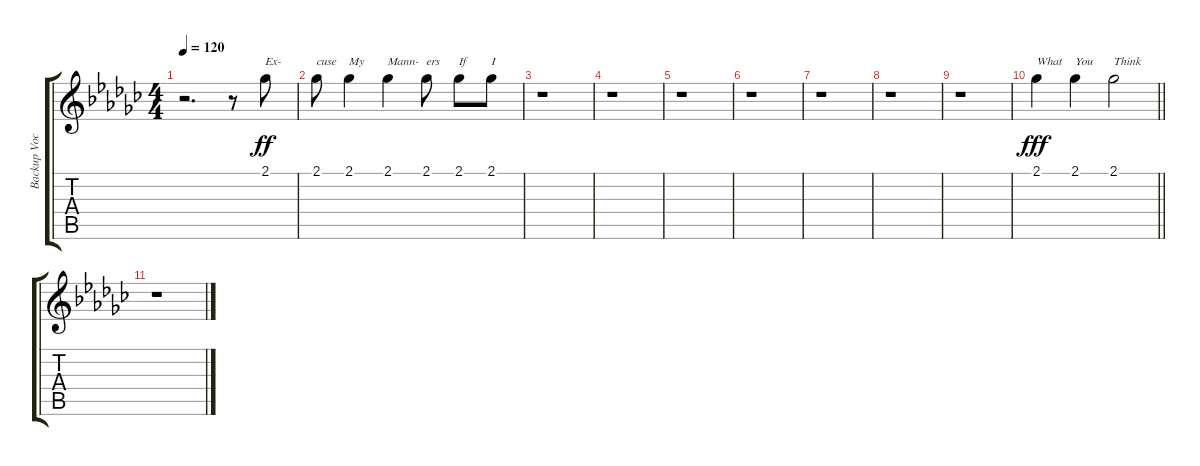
\track ("Backup Vocals" "Backup Voc") {instrument contrabass}
\staff {score tabs}
\tuning (E4 B3 G3 D3 A2 E2) {hide}
\ts (4 4)
\tempo 120
\clef g2
\ks gb
r.2{d dy ff} r.8 2.1.8{txt "Ex-"} |
2.1.8{txt "cuse"} 2.1.4{txt "My"} 2.1.4{txt "Mann-"} 2.1.8{txt "ers"} 2.1.8{txt "If"} 2.1.8{txt "I"} |
r.1 |
r.1 |
r.1 |
r.1 |
r.1 |
r.1 |
r.1 |
\barLineRight lightlight
2.1.4{txt "What" dy fff} 2.1.4{txt "You"} 2.1.2{txt "Think"} |
r.1
